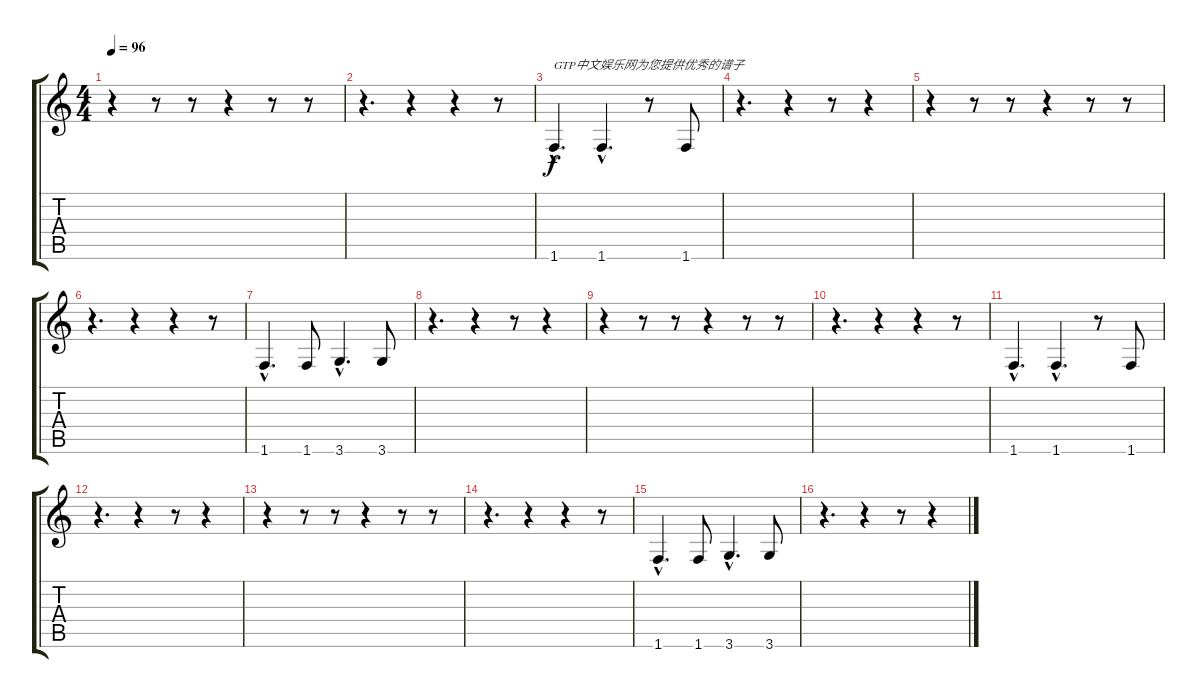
\track "" {instrument electricbassfinger}
\staff {score tabs}
\tuning (E4 B3 G3 D3 A2 E2) {hide}
\ts (4 4)
\tempo 96
\clef g2
\ks c
r.4{dy f instrument electricbassfinger} r.8 r.8 r.4 r.8 r.8 |
r.4{d} r.4 r.4 r.8 |
1.6{hac}.4{d txt "GTP中文娱乐网为您提供优秀的谱子"} 1.6{hac}.4{d} r.8 1.6.8 |
r.4{d} r.4 r.8 r.4 |
r.4 r.8 r.8 r.4 r.8 r.8 |
r.4{d} r.4 r.4 r.8 |
1.6{hac}.4{d} 1.6.8 3.6{hac}.4{d} 3.6.8 |
r.4{d} r.4 r.8 r.4 |
r.4 r.8 r.8 r.4 r.8 r.8 |
r.4{d} r.4 r.4 r.8 |
1.6{hac}.4{d} 1.6{hac}.4{d} r.8 1.6.8 |
r.4{d} r.4 r.8 r.4 |
r.4 r.8 r.8 r.4 r.8 r.8 |
r.4{d} r.4 r.4 r.8 |
1.6{hac}.4{d} 1.6.8 3.6{hac}.4{d} 3.6.8 |
r.4{d} r.4 r.8 r.4
